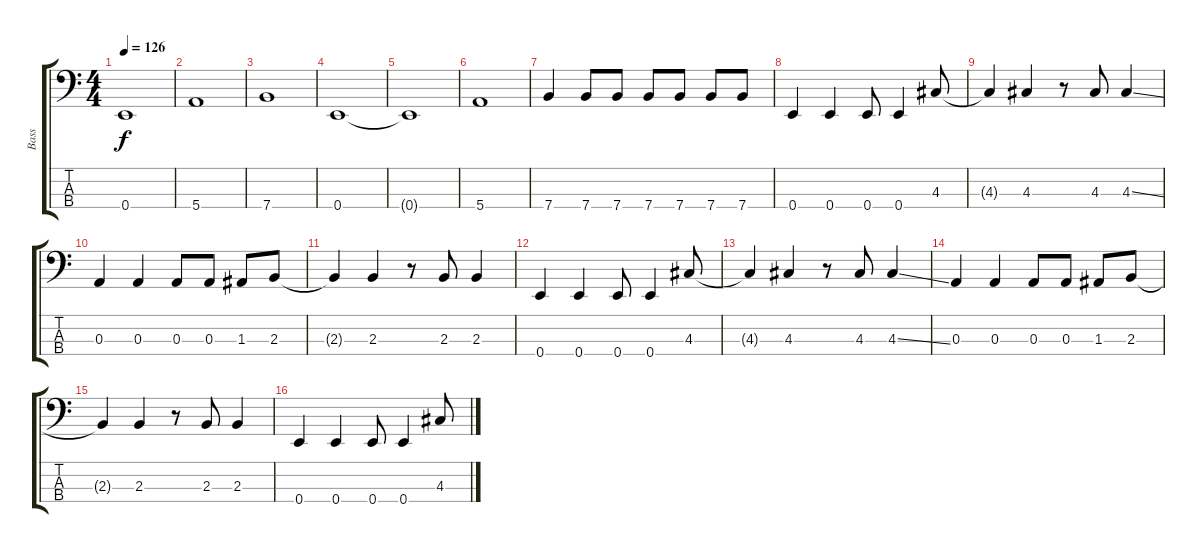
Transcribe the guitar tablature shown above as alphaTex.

\track ("Bass" "Bass") {instrument electricbassfinger}
\staff {score tabs}
\tuning (G2 D2 A1 E1) {hide}
\ts (4 4)
\tempo 126
\clef f4
\ks c
0.4{t}.1{dy f} |
5.4.1 |
7.4.1 |
0.4.1 |
0.4{t}.1 |
5.4.1 |
7.4.4 7.4.8 7.4.8 7.4.8 7.4.8 7.4.8 7.4.8 |
0.4.4 0.4.4 0.4.8 0.4.4 4.3.8 |
4.3{t}.4 4.3.4 r.8 4.3.8 4.3{ss}.4 |
0.3.4 0.3.4 0.3.8 0.3.8 1.3.8 2.3.8 |
2.3{t}.4 2.3.4 r.8 2.3.8 2.3.4 |
0.4.4 0.4.4 0.4.8 0.4.4 4.3.8 |
4.3{t}.4 4.3.4 r.8 4.3.8 4.3{ss}.4 |
0.3.4 0.3.4 0.3.8 0.3.8 1.3.8 2.3.8 |
2.3{t}.4 2.3.4 r.8 2.3.8 2.3.4 |
0.4.4 0.4.4 0.4.8 0.4.4 4.3.8
